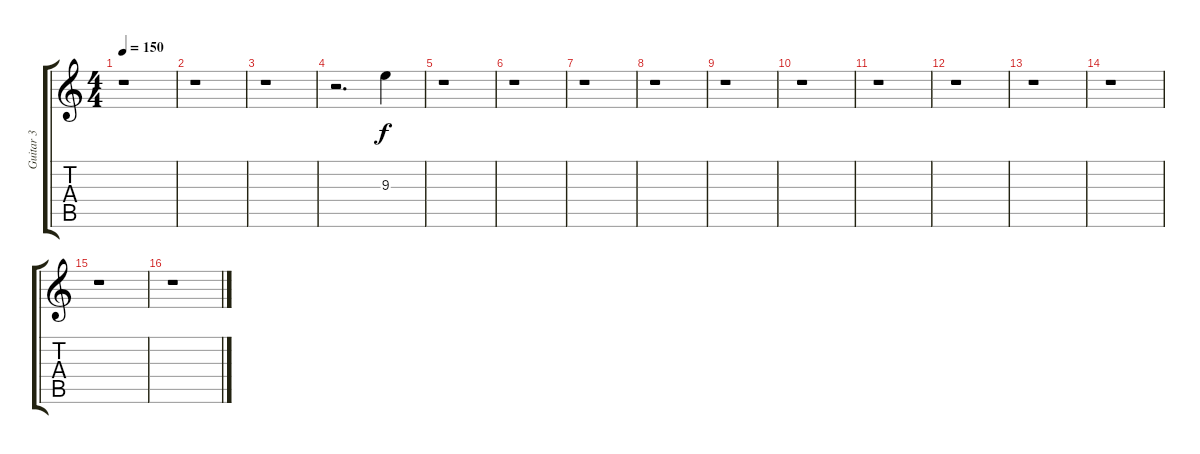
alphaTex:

\track ("Guitar 3" "Guitar 3") {instrument overdrivenguitar}
\staff {score tabs}
\tuning (E4 B3 G3 D3 A2 E2) {hide}
\ts (4 4)
\tempo 150
\clef g2
\ks c
r.1{dy f} |
r.1 |
r.1 |
r.2{d} 9.3.4{instrument guitarfretnoise} |
r.1 |
r.1 |
r.1 |
r.1 |
r.1 |
r.1 |
r.1 |
r.1 |
r.1 |
r.1 |
r.1 |
r.1
